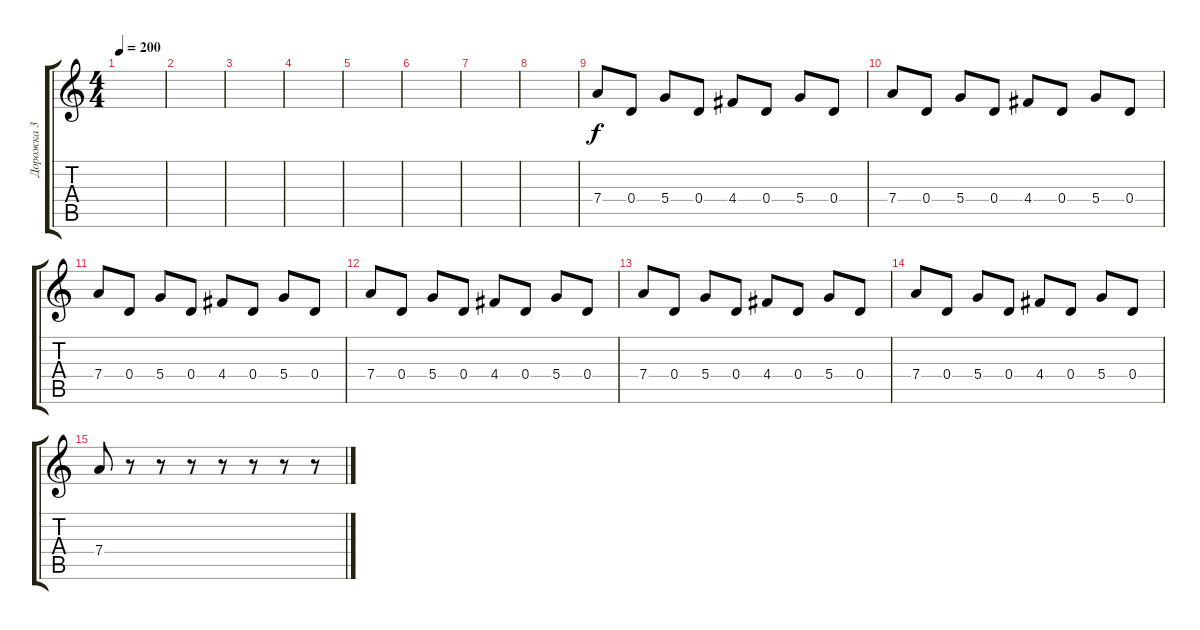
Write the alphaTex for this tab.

\track ("Дорожка 3" "Дорожка 3") {instrument overdrivenguitar}
\staff {score tabs}
\tuning (E4 B3 G3 D3 A2 E2) {hide}
\ts (4 4)
\tempo 200
\clef g2
\ks c
|
|
|
|
|
|
|
|
7.4.8{instrument electricguitarclean} 0.4.8 5.4.8 0.4.8 4.4.8 0.4.8 5.4.8 0.4.8 |
7.4.8 0.4.8 5.4.8 0.4.8 4.4.8 0.4.8 5.4.8 0.4.8 |
7.4.8 0.4.8 5.4.8 0.4.8 4.4.8 0.4.8 5.4.8 0.4.8 |
7.4.8 0.4.8 5.4.8 0.4.8 4.4.8 0.4.8 5.4.8 0.4.8 |
7.4.8 0.4.8 5.4.8 0.4.8 4.4.8 0.4.8 5.4.8 0.4.8 |
7.4.8 0.4.8 5.4.8 0.4.8 4.4.8 0.4.8 5.4.8 0.4.8 |
7.4.8 r.8 r.8 r.8 r.8 r.8 r.8 r.8
